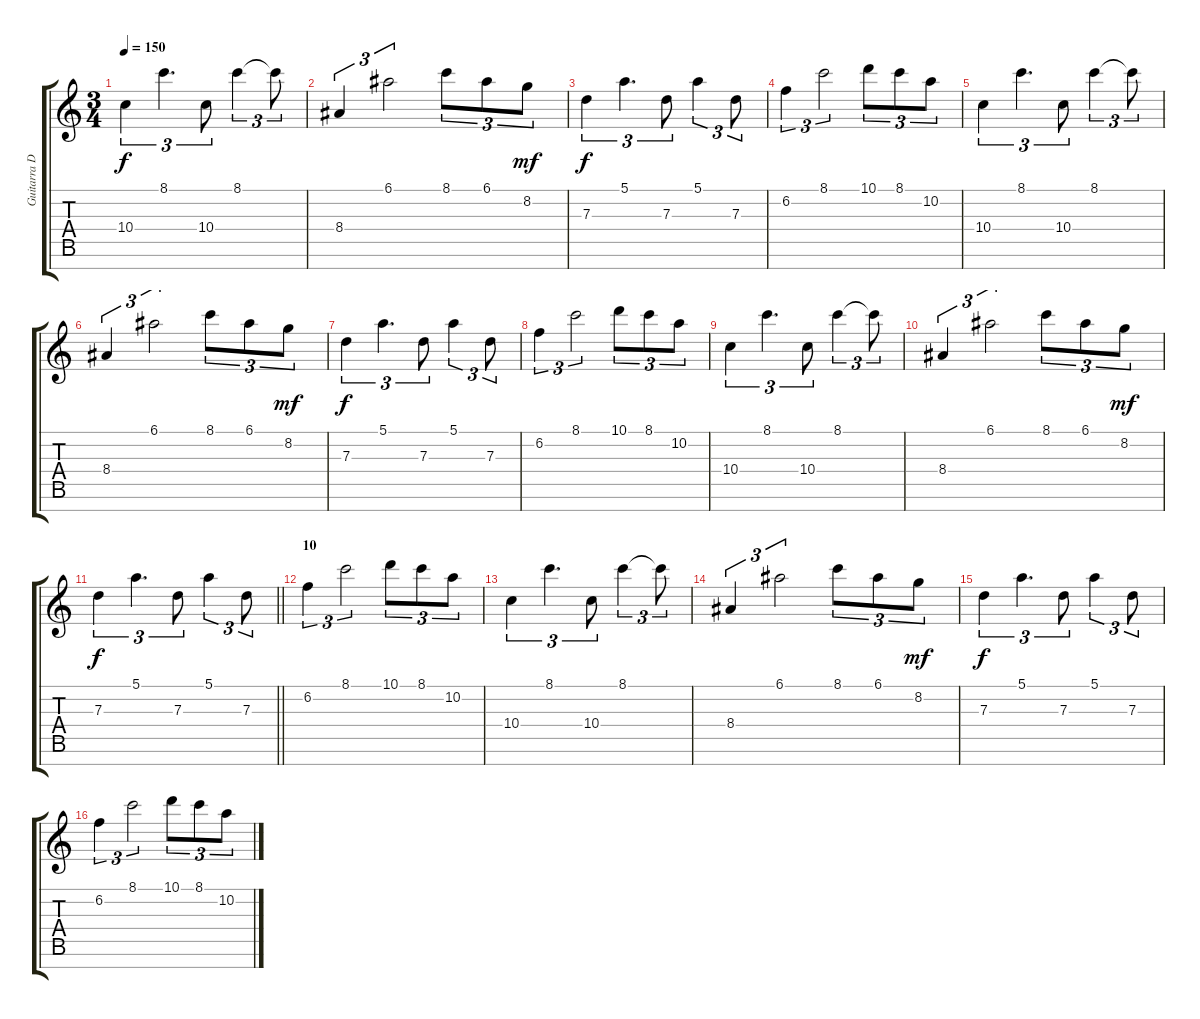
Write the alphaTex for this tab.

\track ("Guitarra Distorsión/Limpia" "Guitarra D") {instrument acousticguitarnylon}
\staff {score tabs}
\tuning (E4 B3 G3 D3 A2 E2 B1) {hide}
\ts (3 4)
\tempo 150
\clef g2
\ks c
10.4.4{tu (3 2) dy f} 8.1.4{d tu (3 2)} 10.4.8{tu (3 2)} 8.1.4{tu (3 2)} 8.1{t}.8{tu (3 2)} |
8.4.4{tu (3 2)} 6.1.2{tu (3 2)} 8.1.8{tu (3 2)} 6.1.8{tu (3 2)} 8.2.8{tu (3 2) dy mf} |
7.3.4{tu (3 2) dy f} 5.1.4{d tu (3 2)} 7.3.8{tu (3 2)} 5.1.4{tu (3 2)} 7.3.8{tu (3 2)} |
6.2.4{tu (3 2)} 8.1.2{tu (3 2)} 10.1.8{tu (3 2)} 8.1.8{tu (3 2)} 10.2.8{tu (3 2)} |
10.4.4{tu (3 2)} 8.1.4{d tu (3 2)} 10.4.8{tu (3 2)} 8.1.4{tu (3 2)} 8.1{t}.8{tu (3 2)} |
8.4.4{tu (3 2)} 6.1.2{tu (3 2)} 8.1.8{tu (3 2)} 6.1.8{tu (3 2)} 8.2.8{tu (3 2) dy mf} |
7.3.4{tu (3 2) dy f} 5.1.4{d tu (3 2)} 7.3.8{tu (3 2)} 5.1.4{tu (3 2)} 7.3.8{tu (3 2)} |
6.2.4{tu (3 2)} 8.1.2{tu (3 2)} 10.1.8{tu (3 2)} 8.1.8{tu (3 2)} 10.2.8{tu (3 2)} |
10.4.4{tu (3 2)} 8.1.4{d tu (3 2)} 10.4.8{tu (3 2)} 8.1.4{tu (3 2)} 8.1{t}.8{tu (3 2)} |
8.4.4{tu (3 2)} 6.1.2{tu (3 2)} 8.1.8{tu (3 2)} 6.1.8{tu (3 2)} 8.2.8{tu (3 2) dy mf} |
\barLineRight lightlight
7.3.4{tu (3 2) dy f} 5.1.4{d tu (3 2)} 7.3.8{tu (3 2)} 5.1.4{tu (3 2)} 7.3.8{tu (3 2)} |
\section ("" "10")
6.2.4{tu (3 2)} 8.1.2{tu (3 2)} 10.1.8{tu (3 2)} 8.1.8{tu (3 2)} 10.2.8{tu (3 2)} |
10.4.4{tu (3 2)} 8.1.4{d tu (3 2)} 10.4.8{tu (3 2)} 8.1.4{tu (3 2)} 8.1{t}.8{tu (3 2)} |
8.4.4{tu (3 2)} 6.1.2{tu (3 2)} 8.1.8{tu (3 2)} 6.1.8{tu (3 2)} 8.2.8{tu (3 2) dy mf} |
7.3.4{tu (3 2) dy f} 5.1.4{d tu (3 2)} 7.3.8{tu (3 2)} 5.1.4{tu (3 2)} 7.3.8{tu (3 2)} |
6.2.4{tu (3 2)} 8.1.2{tu (3 2)} 10.1.8{tu (3 2)} 8.1.8{tu (3 2)} 10.2.8{tu (3 2)}
